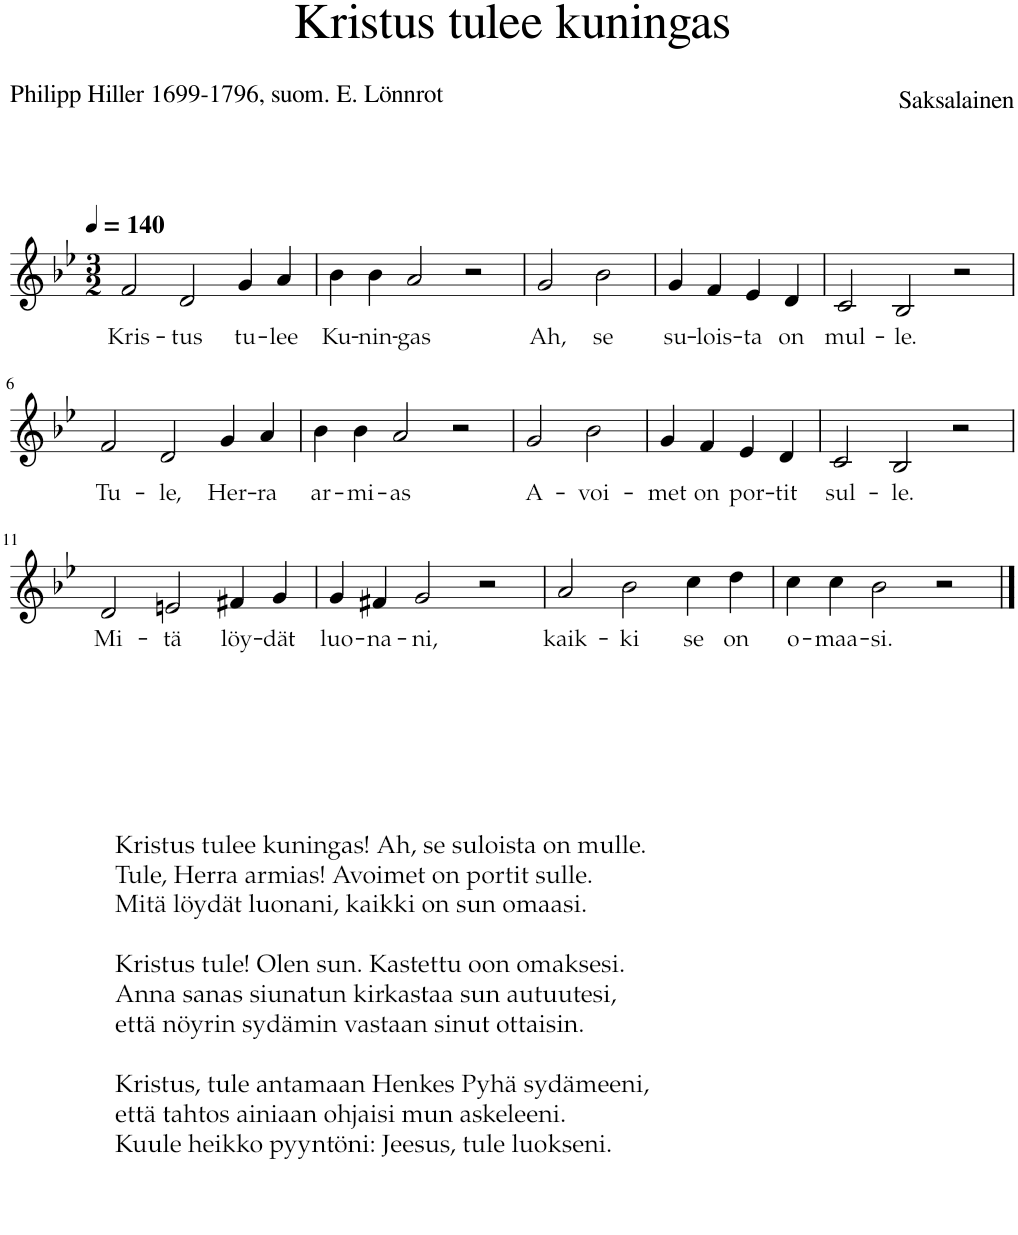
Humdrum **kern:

**kern	**text
*part1	*part1
*staff1	*staff1
*I"Piano	*
*I'Pno.	*
*clefG2	*
*k[b-e-]	*
*M3/2	*
*MM140	*
=1	=1
!	!LO:LY:b
2f/	Kris-
!	!LO:LY:b
2d/	-tus
!	!LO:LY:b
4g/	tu-
!	!LO:LY:b
4a/	-lee
=2	=2
!	!LO:LY:b
4b-\	Ku-
!	!LO:LY:b
4b-\	-nin-
!	!LO:LY:b
2a/	-gas
2r	.
=3	=3
!	!LO:LY:b
2g/	Ah,
!	!LO:LY:b
2b-\	se
=4	=4
!	!LO:LY:b
4g/	su-
!	!LO:LY:b
4f/	-lois-
!	!LO:LY:b
4e-/	-ta
!	!LO:LY:b
4d/	on
=5	=5
!	!LO:LY:b
2c/	mul-
!	!LO:LY:b
2B-/	-le.
2r	.
!!LO:LB:g=z
=6	=6
!	!LO:LY:b
2f/	Tu-
!	!LO:LY:b
2d/	-le,
!	!LO:LY:b
4g/	Her-
!	!LO:LY:b
4a/	-ra
=7	=7
!	!LO:LY:b
4b-\	ar-
!	!LO:LY:b
4b-\	-mi-
!	!LO:LY:b
2a/	-as
2r	.
=8	=8
!	!LO:LY:b
2g/	A-
!	!LO:LY:b
2b-\	-voi-
=9	=9
!	!LO:LY:b
4g/	-met
!	!LO:LY:b
4f/	on
!	!LO:LY:b
4e-/	por-
!	!LO:LY:b
4d/	-tit
=10	=10
!	!LO:LY:b
2c/	sul-
!	!LO:LY:b
2B-/	-le.
2r	.
!!LO:LB:g=z
=11	=11
!LO:TX:b:t=Kristus tulee kuningas! Ah, se suloista on mulle.	!
!LO:TX:b:t=Tule, Herra armias! Avoimet on portit sulle.	!
!LO:TX:b:t=Mitä löydät luonani, kaikki on sun omaasi.	!
!LO:TX:b:t=Kristus tule! Olen sun. Kastettu oon omaksesi.	!
!LO:TX:b:t=Anna sanas siunatun kirkastaa sun autuutesi,	!
!LO:TX:b:t=että nöyrin sydämin vastaan sinut ottaisin.	!
!LO:TX:b:t=Kristus, tule antamaan Henkes Pyhä sydämeeni,	!
!LO:TX:b:t=että tahtos ainiaan ohjaisi mun askeleeni.	!
!LO:TX:b:t=Kuule heikko pyyntöni&colon; Jeesus, tule luokseni.	!
!	!LO:LY:b
2d/	Mi-
!	!LO:LY:b
2en/	-tä
!	!LO:LY:b
4f#X/	löy-
!	!LO:LY:b
4g/	-dät
=12	=12
!	!LO:LY:b
4g/	luo-
!	!LO:LY:b
4f#X/	-na-
!	!LO:LY:b
2g/	-ni,
2r	.
=13	=13
!	!LO:LY:b
2a/	kaik-
!	!LO:LY:b
2b-\	-ki
!	!LO:LY:b
4cc\	se
!	!LO:LY:b
4dd\	on
=14	=14
!	!LO:LY:b
4cc\	o-
!	!LO:LY:b
4cc\	-maa-
!	!LO:LY:b
2b-\	-si.
2r	.
==	==
*-	*-
